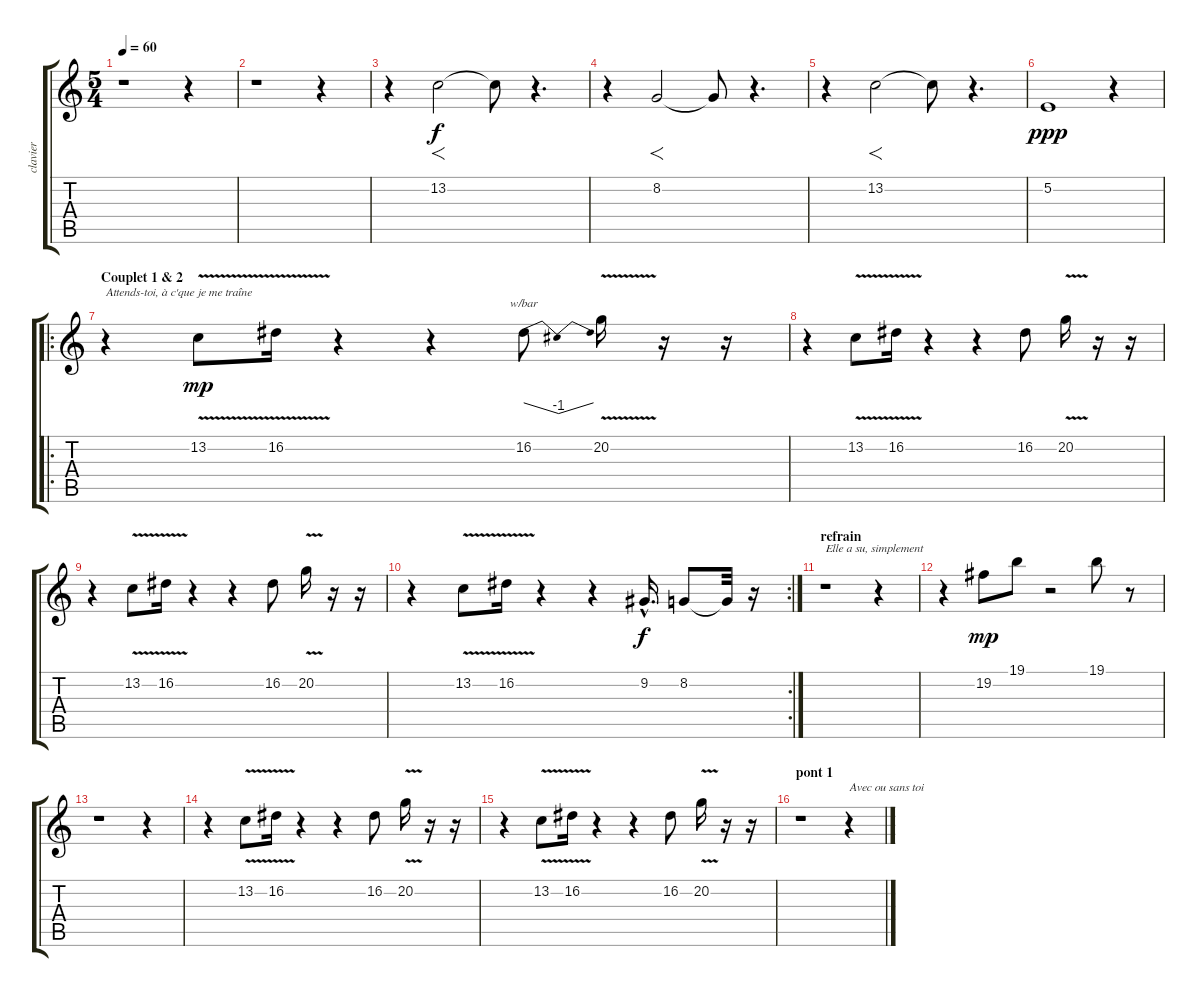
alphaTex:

\track ("clavier" "clavier") {instrument drawbarorgan}
\staff {score tabs}
\tuning (E4 B3 G3 D3 A2 E2) {hide}
\ts (5 4)
\tempo 60
\clef g2
\ks c
r.1{dy f instrument drawbarorgan} r.4 |
r.1 r.4 |
r.4 13.2.2{f} 13.2{t}.8 r.4{d} |
r.4 8.2.2{f} 8.2{t}.8 r.4{d} |
r.4 13.2.2{f} 13.2{t}.8 r.4{d} |
5.2.1{dy ppp} r.4 |
\ro
\section ("" "Couplet 1 & 2")
r.4{txt "Attends-toi, à c'que je me traîne"} 13.2{v}.8{dy mp} 16.2{v}.16 r.4 r.4 16.2.8{tbe (dip default 0 0 30 -4 60 0)} 20.2{v}.16 r.16 r.16 |
r.4 13.2{v}.8 16.2{v}.16 r.4 r.4 16.2.8 20.2{v}.16 r.16 r.16 |
r.4 13.2{v}.8 16.2{v}.16 r.4 r.4 16.2.8 20.2{v}.16 r.16 r.16 |
\rc 2
r.4 13.2{v}.8 16.2{v}.16 r.4 r.4 9.2{hac}.16{d dy f} 8.2.8 8.2{t}.32 r.16 |
\section ("" "refrain")
r.1{txt "Elle a su, simplement"} r.4 |
r.4 19.2.8{dy mp} 19.1.8 r.2 19.1.8 r.8 |
r.1 r.4 |
r.4 13.2{v}.8 16.2{v}.16 r.4 r.4 16.2.8 20.2{v}.16 r.16 r.16 |
r.4 13.2{v}.8 16.2{v}.16 r.4 r.4 16.2.8 20.2{v}.16 r.16 r.16 |
\section ("" "pont 1")
r.1 r.4{txt "Avec ou sans toi"}
